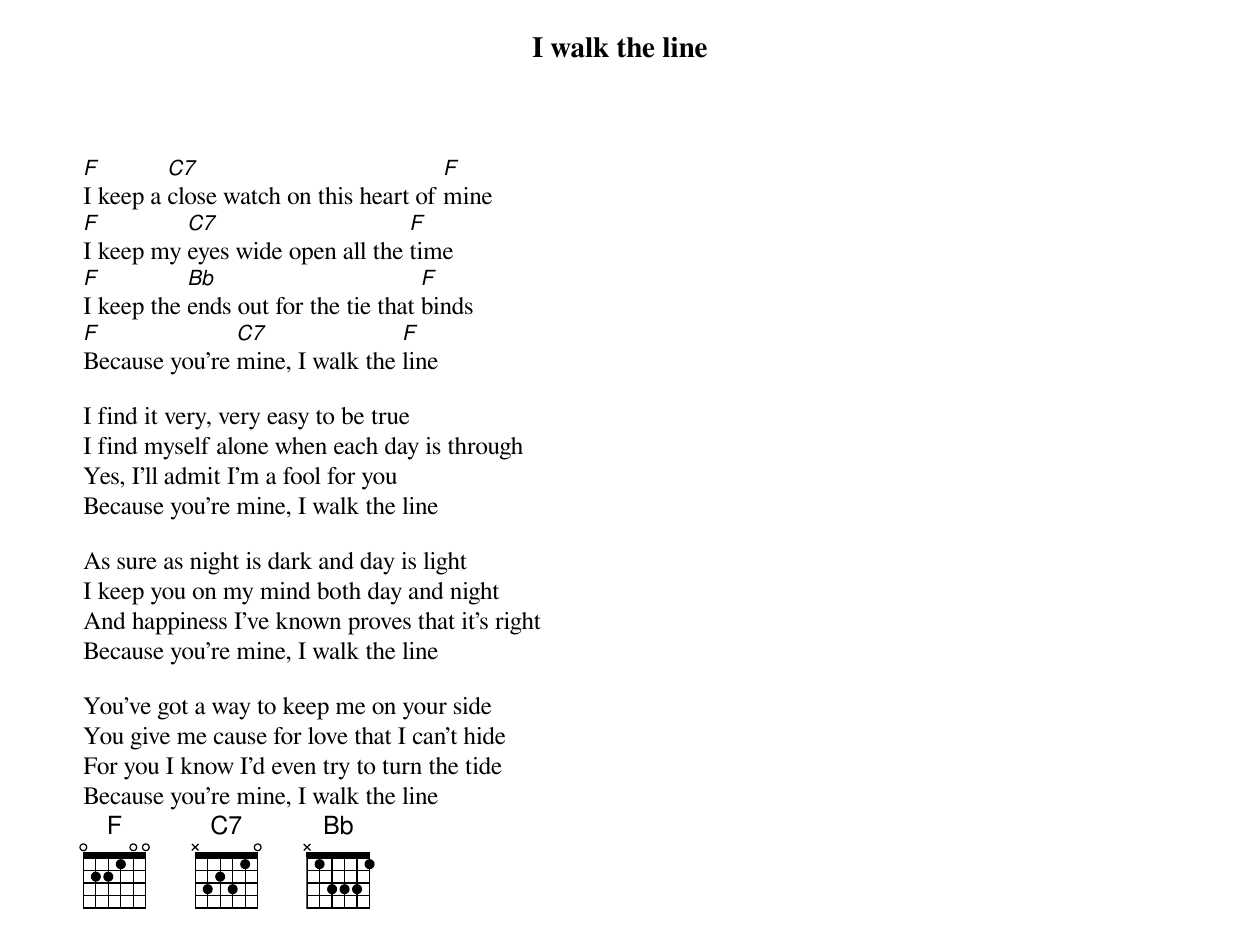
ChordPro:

{title: I walk the line}
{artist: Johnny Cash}
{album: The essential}
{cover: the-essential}
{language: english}
{columns: 2}
{define: F base-fret 1 frets 0 2 2 1 0 0}
{define: C7 frets X 3 2 3 1 0}
{define: B& base-fret 1 frets X 0 2 2 2 0}

[F]I keep a [C7]close watch on this heart of [F]mine
[F]I keep my [C7]eyes wide open all the [F]time
[F]I keep the [Bb]ends out for the tie that [F]binds
[F]Because you're [C7]mine, I walk the [F]line

I find it very, very easy to be true
I find myself alone when each day is through
Yes, I'll admit I'm a fool for you
Because you're mine, I walk the line

As sure as night is dark and day is light
I keep you on my mind both day and night
And happiness I've known proves that it's right
Because you're mine, I walk the line

You've got a way to keep me on your side
You give me cause for love that I can't hide
For you I know I'd even try to turn the tide
Because you're mine, I walk the line
